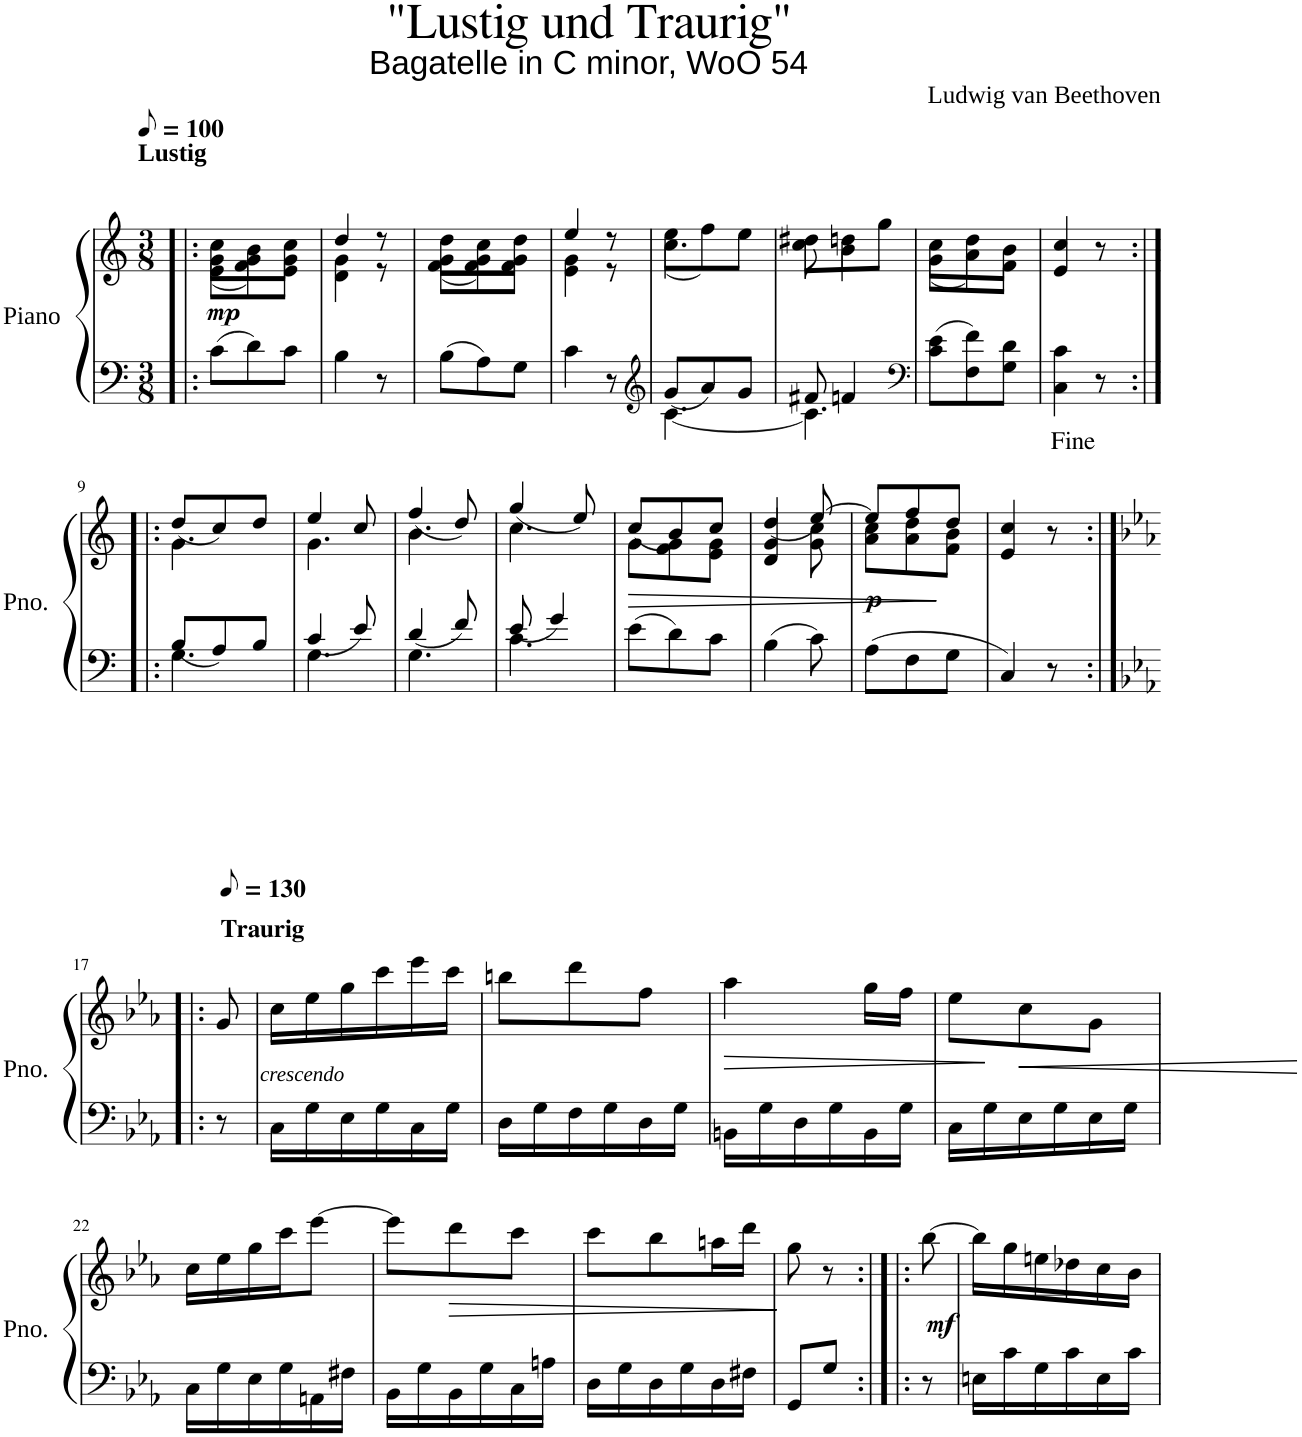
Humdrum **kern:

**kern	**kern	**dynam
*part1	*part1	*part1
*staff2	*staff1	*staff1/2
*I"Piano	*	*
*I'Pno.	*	*
*clefF4	*clefG2	*
*k[]	*k[]	*
*M3/8	*M3/8	*
*MM50	*MM50	*
=1!|:	=1!|:	=1!|:
*	*^	*
!	!LO:TX:a:B:t=Lustig	!	!
!	!	!	!LO:DY:b
8c\L	8e\ 8g\L	(8cc\L	mp
8d\	8f\ 8g\	8b\)	.
8c\J	8e\ 8g\J	8cc\J	.
=2	=2	=2	=2
4B\	4d\ 4g\	4dd/	.
8r	8r	8r	.
=3	=3	=3	=3
8B\L	8f\ 8g\L	(8dd\L	.
8A\	8f\ 8g\	8cc\)	.
8G\J	8f\ 8g\J	8dd\J	.
=4	=4	=4	=4
4c\	4e\ 4g\	4ee/	.
8r	8r	8r	.
=5	=5	=5	=5
*clefG2	*	*	*
*^	*	*	*
[4.c\	8g/L	4.cc\	(8ee\L	.
.	8a/	.	8ff\)	.
.	8g/J	.	8ee\J	.
=6	=6	=6	=6	=6
4.c\]	8f#X/	8cc\	8dd#X\L	.
.	4fn/	4b\	8ddn\	.
.	.	.	8gg\J	.
*v	*v	*	*	*
=7	=7	=7	=7
*clefF4	*	*	*
8c\ 8e\L	8g\L	(8cc\L	.
8F\ 8f\	8a\	8dd\)	.
8G\ 8d\J	8f\J	8b\J	.
*	*v	*v	*
=8	=8	=8
4C\ 4c\	4e/ 4cc/	.
8r	8r	.
!!LO:LB:g=z
=9:|!|:	=9:|!|:	=9:|!|:
*^	*^	*
4.G\	8B/L	4.g\	(8dd/L	.
.	8A/	.	8cc/)	.
.	8B/J	.	8dd/J	.
=10	=10	=10	=10	=10
4.G\	4c/	4.g\	4ee/	.
.	8e/	.	8cc/	.
=11	=11	=11	=11	=11
4.G\	4d/	4.b\	(4ff/	.
.	8f/	.	8dd/)	.
=12	=12	=12	=12	=12
4.c\	8e/	4.cc\	(4gg/	.
.	4g/	.	.	.
.	.	.	8ee/)	.
*v	*v	*	*	*
=13	=13	=13	=13
!	!	!	!LO:HP:b
8e\L	8g\L	(8cc/L	>
8d\	8f\ 8g\	8b/)	.
8c\J	8e\ 8g\J	8cc/J	.
*	*v	*v	*
.	.	]
=14	=14	=14
*	*^	*
4B\	4d/ 4g/	(4dd/	.
8c\	8g\ 8cc\	[8ee/)	.
=15	=15	=15	=15
!	!	!	!LO:DY:b
8A\L	8a\ 8cc\L	8ee/L]	p
8F\	8a\ 8dd\	8ff/	.
8G\J	8f\ 8b\J	8dd/J	.
*	*v	*v	*
=16	=16	=16
4C/	4e/ 4cc/	.
8r	8r	.
!!LO:LB:g=z
=17:|!|:	=17:|!|:	=17:|!|:
*k[b-e-a-]	*k[b-e-a-]	*
*	*MM65	*
!	!LO:TX:a:B:t=Traurig	!
8r	8g/	.
=18	=18	=18
!	!	!LO:DY:b
16C\LL	16cc\LL	other-dynamics
16G\	16ee-\	.
16E-\	16gg\	.
16G\	16ccc\	.
16C\	16eee-\	.
16G\JJ	16ccc\JJ	.
=19	=19	=19
16D\LL	8bbn\L	.
16G\	.	.
16F\	8ddd\	.
16G\	.	.
16D\	8ff\J	.
16G\JJ	.	.
=20	=20	=20
!	!	!LO:HP:b
16BBn\LL	4aa-\	>
16G\	.	.
16D\	.	.
16G\	.	.
16BB\	16gg\LL	.
16G\JJ	16ff\JJ	.
.	.	]
=21	=21	=21
16C\LL	8ee-\L	.
16G\	.	.
!	!	!LO:HP:b
16E-\	8cc\	<
16G\	.	.
16E-\	8g\J	.
16G\JJ	.	.
.	.	[
!!LO:LB:g=z
=22	=22	=22
16C\LL	16cc\LL	.
16G\	16ee-\	.
16E-\	16gg\	.
16G\	16ccc\J	.
16AAn\	[8eee-\J	.
16F#X\JJ	.	.
=23	=23	=23
16BB-\LL	8eee-\L]	.
16G\	.	.
!	!	!LO:HP:b
16BB-\	8ddd\	>
16G\	.	.
16C\	8ccc\J	.
16An\JJ	.	.
.	.	]
=24	=24	=24
16D\LL	8ccc\L	.
16G\	.	.
16D\	8bb-\	.
16G\	.	.
16D\	16aan\L	.
16F#X\JJ	16ddd\JJ	.
=25	=25	=25
8GG/L	8gg\	.
8G/J	8r	.
=26:|!|:	=26:|!|:	=26:|!|:
!	!	!LO:DY:b
8r	[8bb-\	mf
=27	=27	=27
16En\LL	16bb-\LL]	.
16c\	16gg\	.
16G\	16een\	.
16c\	16dd-X\	.
16E\	16cc\	.
16c\JJ	16b-\JJ	.
=	=	=
*-	*-	*-
